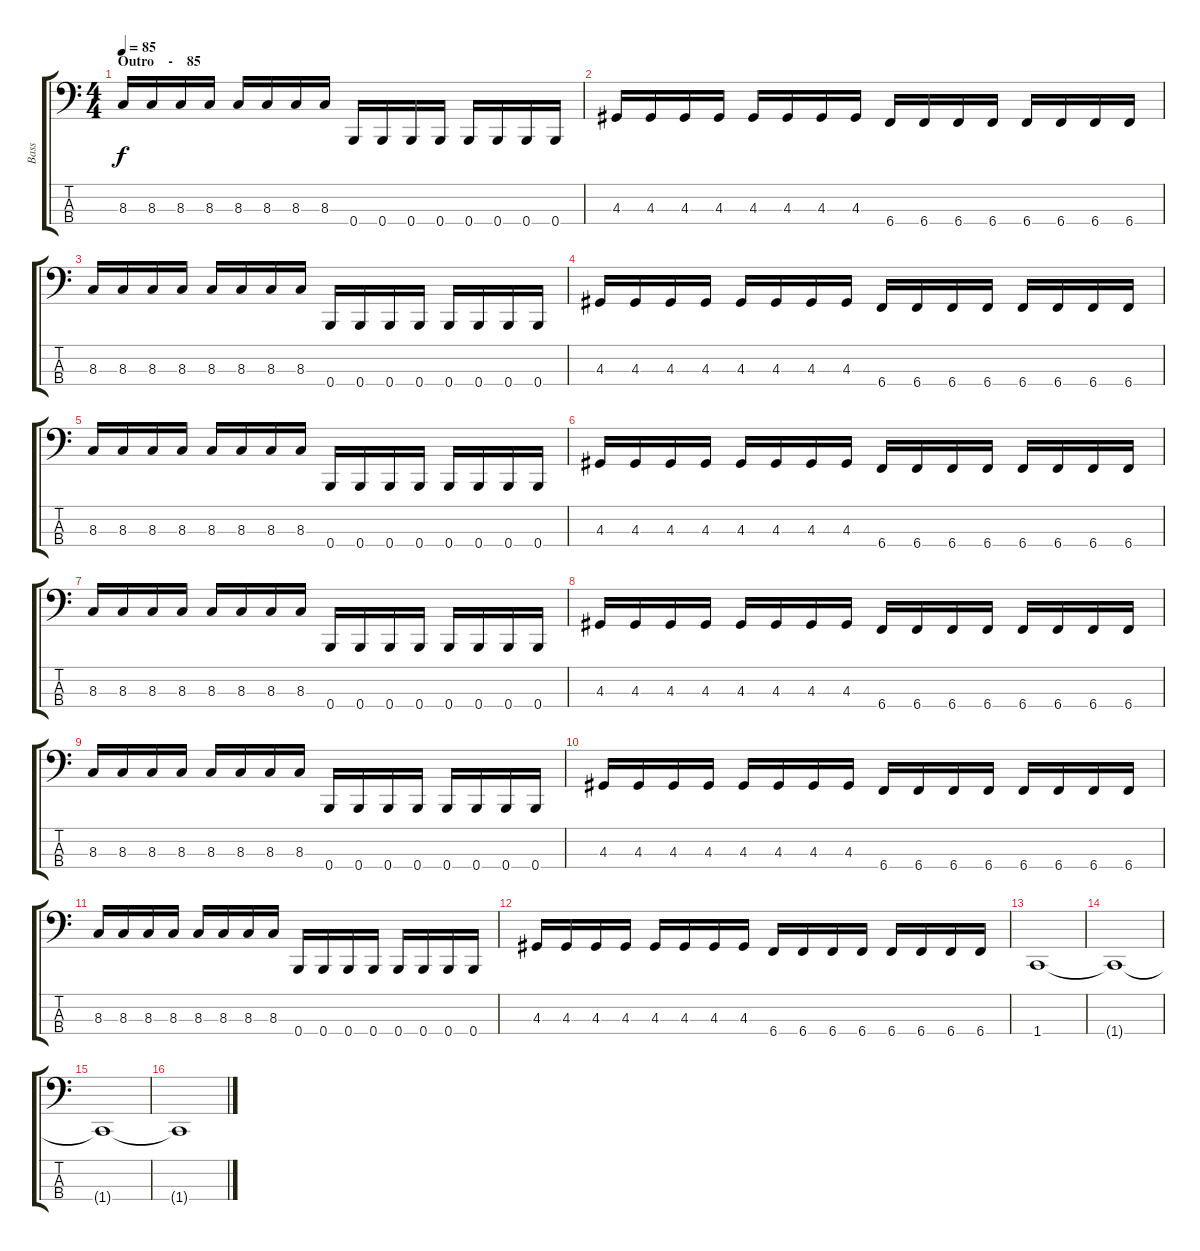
\track ("Bass" "Bass") {instrument electricbassfinger}
\staff {score tabs}
\tuning (D2 A1 E1 B0) {hide}
\ts (4 4)
\section ("" "Outro    -    85")
\tempo 85
\clef f4
\ks c
8.3.16{dy f} 8.3.16 8.3.16 8.3.16 8.3.16 8.3.16 8.3.16 8.3.16 0.4.16 0.4.16 0.4.16 0.4.16 0.4.16 0.4.16 0.4.16 0.4.16 |
4.3.16 4.3.16 4.3.16 4.3.16 4.3.16 4.3.16 4.3.16 4.3.16 6.4.16 6.4.16 6.4.16 6.4.16 6.4.16 6.4.16 6.4.16 6.4.16 |
8.3.16 8.3.16 8.3.16 8.3.16 8.3.16 8.3.16 8.3.16 8.3.16 0.4.16 0.4.16 0.4.16 0.4.16 0.4.16 0.4.16 0.4.16 0.4.16 |
4.3.16 4.3.16 4.3.16 4.3.16 4.3.16 4.3.16 4.3.16 4.3.16 6.4.16 6.4.16 6.4.16 6.4.16 6.4.16 6.4.16 6.4.16 6.4.16 |
8.3.16 8.3.16 8.3.16 8.3.16 8.3.16 8.3.16 8.3.16 8.3.16 0.4.16 0.4.16 0.4.16 0.4.16 0.4.16 0.4.16 0.4.16 0.4.16 |
4.3.16 4.3.16 4.3.16 4.3.16 4.3.16 4.3.16 4.3.16 4.3.16 6.4.16 6.4.16 6.4.16 6.4.16 6.4.16 6.4.16 6.4.16 6.4.16 |
8.3.16 8.3.16 8.3.16 8.3.16 8.3.16 8.3.16 8.3.16 8.3.16 0.4.16 0.4.16 0.4.16 0.4.16 0.4.16 0.4.16 0.4.16 0.4.16 |
4.3.16 4.3.16 4.3.16 4.3.16 4.3.16 4.3.16 4.3.16 4.3.16 6.4.16 6.4.16 6.4.16 6.4.16 6.4.16 6.4.16 6.4.16 6.4.16 |
8.3.16 8.3.16 8.3.16 8.3.16 8.3.16 8.3.16 8.3.16 8.3.16 0.4.16 0.4.16 0.4.16 0.4.16 0.4.16 0.4.16 0.4.16 0.4.16 |
4.3.16 4.3.16 4.3.16 4.3.16 4.3.16 4.3.16 4.3.16 4.3.16 6.4.16 6.4.16 6.4.16 6.4.16 6.4.16 6.4.16 6.4.16 6.4.16 |
8.3.16 8.3.16 8.3.16 8.3.16 8.3.16 8.3.16 8.3.16 8.3.16 0.4.16 0.4.16 0.4.16 0.4.16 0.4.16 0.4.16 0.4.16 0.4.16 |
4.3.16 4.3.16 4.3.16 4.3.16 4.3.16 4.3.16 4.3.16 4.3.16 6.4.16 6.4.16 6.4.16 6.4.16 6.4.16 6.4.16 6.4.16 6.4.16 |
1.4.1 |
1.4{t}.1 |
1.4{t}.1 |
1.4{t}.1
